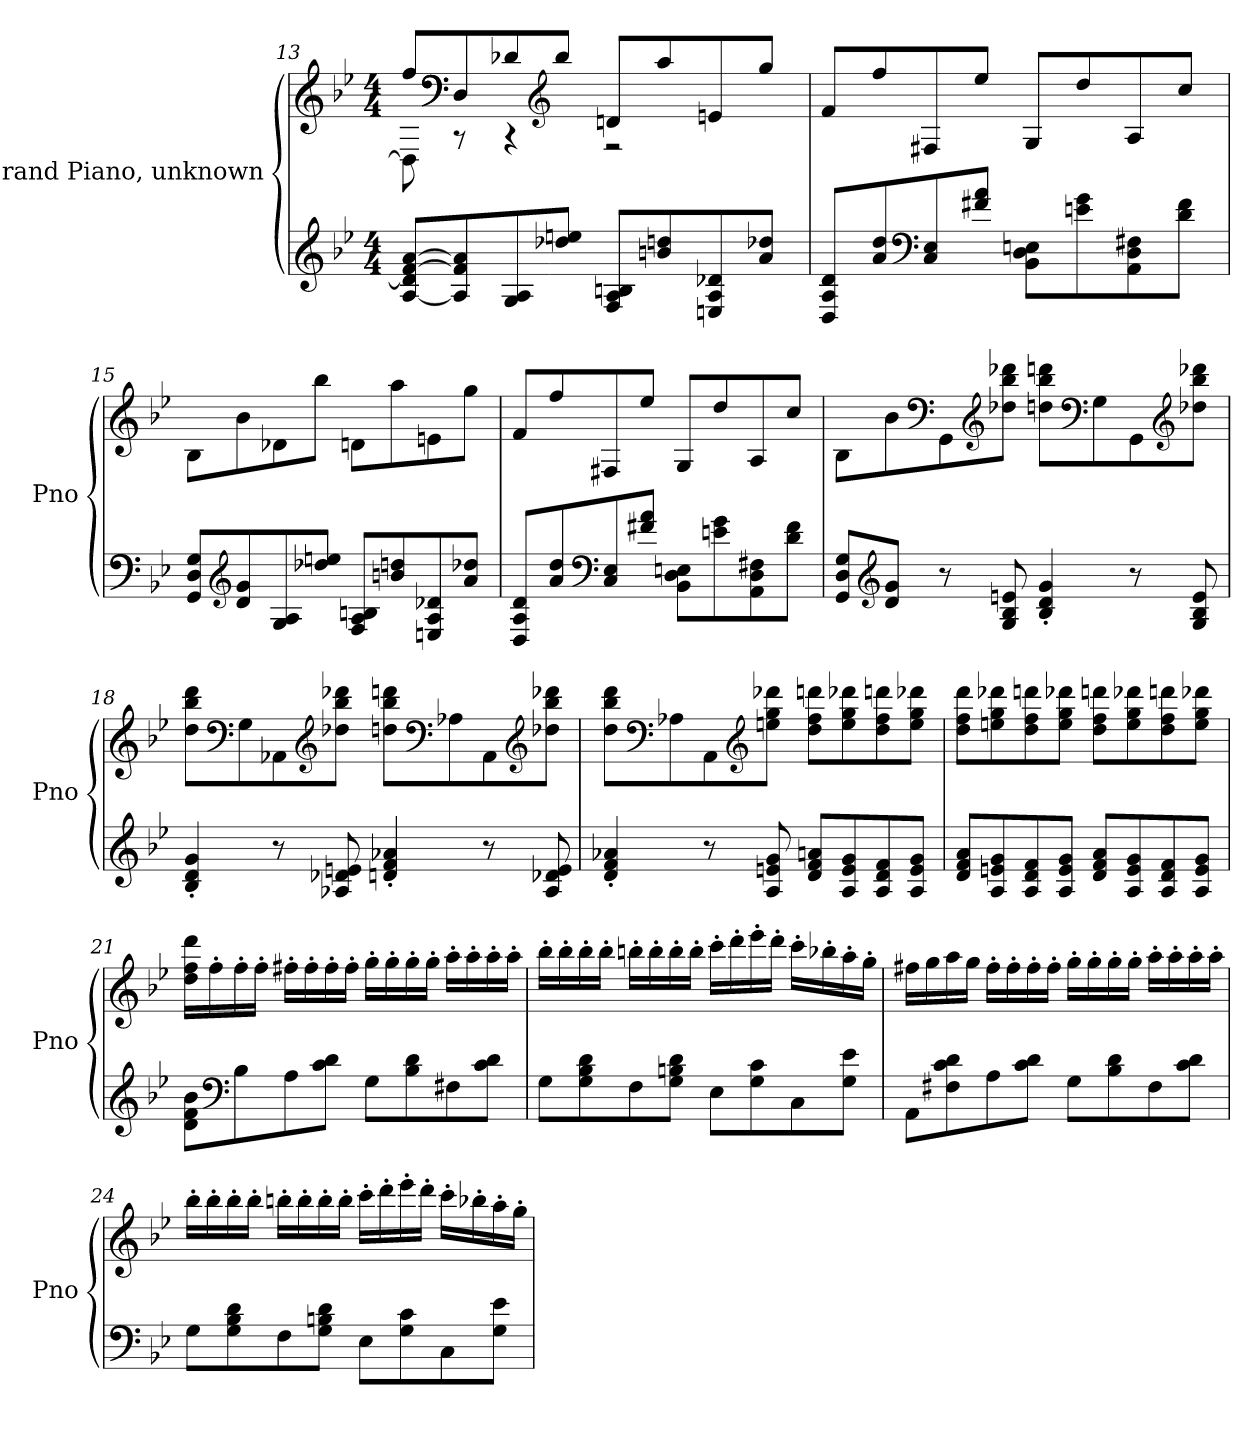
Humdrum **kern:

**kern	**kern
*part1	*part1
*staff2	*staff1
*I"Grand Piano, unknown	*
*I'Pno	*
!!LO:PB:g=z
*clefG2	*clefG2
*k[b-e-]	*k[b-e-]
*M4/4	*M4/4
=13	=13
*	*^
[8A/ 8d/] [8f/ [8a/L	8ff/L	8D\]
*	*clefF4	*
8A/] 8f/] 8a/]	8D/	8r
8G/ 8A/	8d-X/	4r
*	*clefG2	*
8dd-X/ 8een/J	8bb-/J	.
8F/ 8A/ 8Bn/L	8dn/L	2r
8bn/ 8ddn/	8aa/	.
8En/ 8A/ 8d-X/	8en/	.
8a/ 8dd-X/J	8gg/J	.
*	*v	*v
=14	=14
8D/ 8A/ 8d/L	8f/L
8a/ 8dd/	8ff/
*clefF4	*
8C/ 8E-/	8F#X/
8f#X/ 8a/J	8ee-/J
8BB-\ 8D\ 8En\L	8G/L
8en\ 8g\	8dd/
8AA\ 8D\ 8F#X\	8A/
8d\ 8f#\J	8cc/J
!!LO:LB:g=z
=15	=15
8GG/ 8D/ 8G/L	8B-\L
*clefG2	*
8d/ 8g/	8b-\
8G/ 8A/	8d-X\
8dd-X/ 8een/J	8bb-\J
8F/ 8A/ 8Bn/L	8dn\L
8bn/ 8ddn/	8aa\
8En/ 8A/ 8d-X/	8en\
8a/ 8dd-X/J	8gg\J
=16	=16
8D/ 8A/ 8d/L	8f/L
8a/ 8dd/	8ff/
*clefF4	*
8C/ 8E-/	8F#X/
8f#X/ 8a/J	8ee-/J
8BB-\ 8D\ 8En\L	8G/L
8en\ 8g\	8dd/
8AA\ 8D\ 8F#X\	8A/
8d\ 8f#\J	8cc/J
!!LO:LB:g=z
=17	=17
8GG/ 8D/ 8G/L	8B-\L
*clefG2	*
8d/ 8g/J	8b-\
*	*clefF4
8r	8GG\
*	*clefG2
8G/ 8B-/ 8en/	8dd-X\ 8bb-\ 8ddd-X\J
4B-/' 4d/' 4g/'	8ddn\ 8bb-\ 8dddn\L
*	*clefF4
.	8G\
8r	8GG\
*	*clefG2
8G/ 8B-/ 8e/	8dd-X\ 8bb-\ 8ddd-X\J
=18	=18
4B-/' 4d/' 4g/'	8dd\ 8bb-\ 8ddd\L
*	*clefF4
.	8G\
8r	8AA-X\
*	*clefG2
8A-X/ 8d-X/ 8en/	8dd-X\ 8bb-\ 8ddd-X\J
4dn/' 4f/' 4a-X/'	8ddn\ 8bb-\ 8dddn\L
*	*clefF4
.	8A-X\
8r	8AA-\
*	*clefG2
8A-/ 8d-X/ 8e/	8dd-X\ 8bb-\ 8ddd-X\J
!!LO:LB:g=z
=19	=19
4d/' 4f/' 4a-X/'	8dd\ 8bb-\ 8ddd\L
*	*clefF4
.	8A-X\
8r	8AA\
*	*clefG2
8A/ 8en/ 8g/	8een\ 8gg\ 8ddd-X\J
8d/ 8f/ 8an/L	8dd\ 8ff\ 8dddn\L
8A/ 8e/ 8g/	8ee\ 8gg\ 8ddd-X\
8A/ 8d/ 8f/	8dd\ 8ff\ 8dddn\
8A/ 8e/ 8g/J	8ee\ 8gg\ 8ddd-X\J
=20	=20
8d/ 8f/ 8a/L	8dd\ 8ff\ 8ddd\L
8A/ 8en/ 8g/	8een\ 8gg\ 8ddd-X\
8A/ 8d/ 8f/	8dd\ 8ff\ 8dddn\
8A/ 8e/ 8g/J	8ee\ 8gg\ 8ddd-X\J
8d/ 8f/ 8a/L	8dd\ 8ff\ 8dddn\L
8A/ 8e/ 8g/	8ee\ 8gg\ 8ddd-X\
8A/ 8d/ 8f/	8dd\ 8ff\ 8dddn\
8A/ 8e/ 8g/J	8ee\ 8gg\ 8ddd-X\J
!!LO:LB:g=z
=21	=21
8d\ 8f\ 8b-\L	16dd\ 16ff\ 16ddd\LL
.	16ff'\
*clefF4	*
8B-\	16ff'\
.	16ff'\JJ
8A\	16ff#X'\LL
.	16ff#'\
8c\ 8d\J	16ff#'\
.	16ff#'\JJ
8G\L	16gg'\LL
.	16gg'\
8B-\ 8d\	16gg'\
.	16gg'\JJ
8F#X\	16aa'\LL
.	16aa'\
8c\ 8d\J	16aa'\
.	16aa'\JJ
=22	=22
8G\L	16bb-'\LL
.	16bb-'\
8G\ 8B-\ 8d\	16bb-'\
.	16bb-'\JJ
8F\	16bbn'\LL
.	16bb'\
8G\ 8Bn\ 8d\J	16bb'\
.	16bb'\JJ
8E-\L	16ccc'\LL
.	16ddd'\
8G\ 8c\	16eee-'\
.	16ddd'\JJ
8C\	16ccc'\LL
.	16bb-X'\
8G\ 8e-\J	16aa'\
.	16gg'\JJ
!!LO:PB:g=z
=23	=23
8AA\L	16ff#X\LL
.	16gg\
8F#X\ 8c\ 8d\	16aa\
.	16gg\JJ
8A\	16ff#'\LL
.	16ff#'\
8c\ 8d\J	16ff#'\
.	16ff#'\JJ
8G\L	16gg'\LL
.	16gg'\
8B-\ 8d\	16gg'\
.	16gg'\JJ
8F#\	16aa'\LL
.	16aa'\
8c\ 8d\J	16aa'\
.	16aa'\JJ
=24	=24
8G\L	16bb-'\LL
.	16bb-'\
8G\ 8B-\ 8d\	16bb-'\
.	16bb-'\JJ
8F\	16bbn'\LL
.	16bb'\
8G\ 8Bn\ 8d\J	16bb'\
.	16bb'\JJ
8E-\L	16ccc'\LL
.	16ddd'\
8G\ 8c\	16eee-'\
.	16ddd'\JJ
8C\	16ccc'\LL
.	16bb-X'\
8G\ 8e-\J	16aa'\
.	16gg'\JJ
=	=
*-	*-
